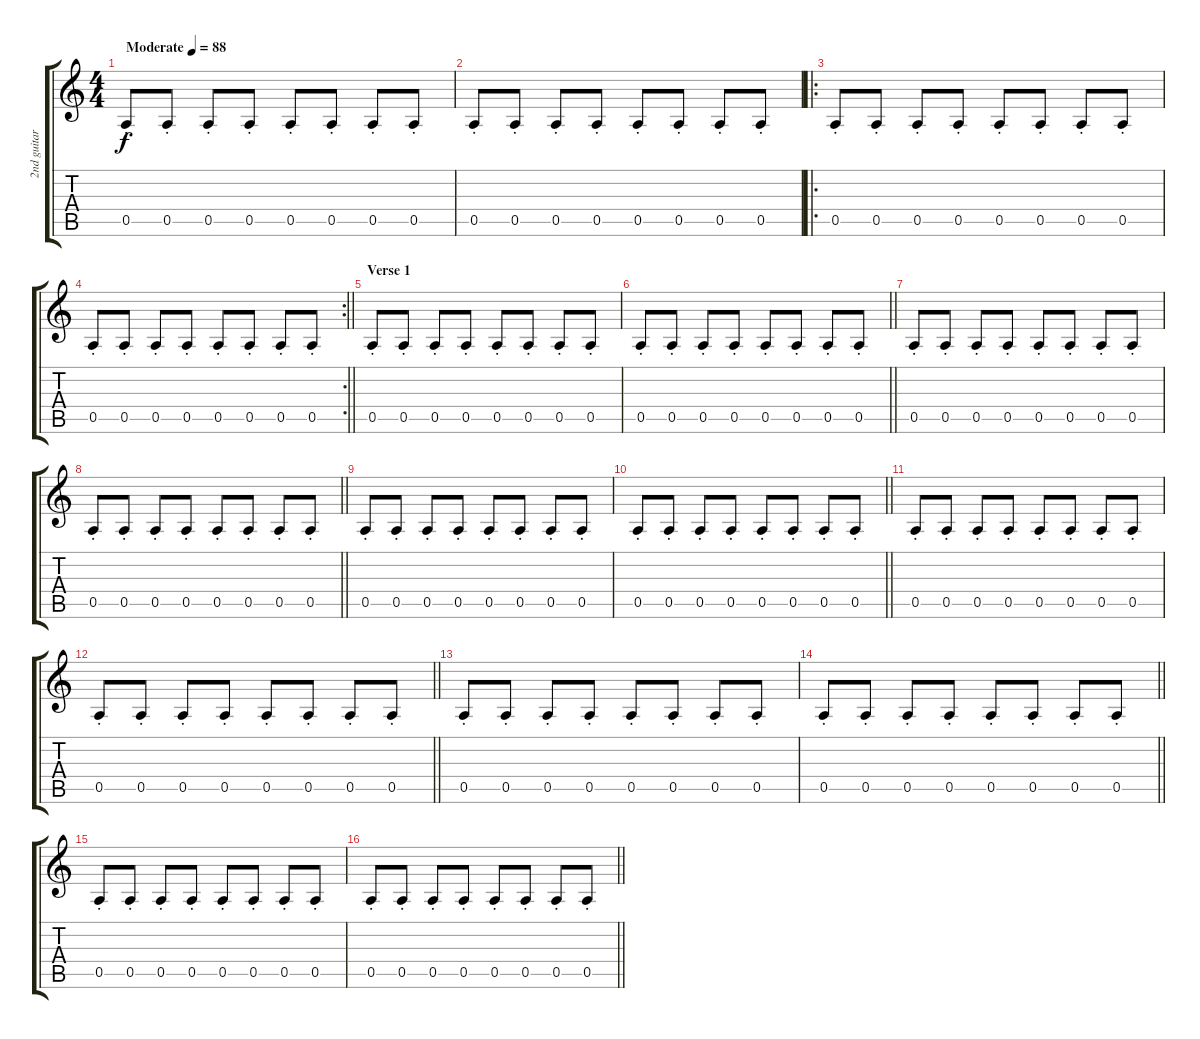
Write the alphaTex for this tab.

\track ("2nd guitar" "2nd guitar") {instrument distortionguitar}
\staff {score tabs}
\tuning (E4 B3 G3 D3 A2 E2) {hide}
\ts (4 4)
\tempo (88 "Moderate")
\clef g2
\ks c
0.5{st}.8{dy f instrument distortionguitar} 0.5{st}.8 0.5{st}.8 0.5{st}.8 0.5{st}.8 0.5{st}.8 0.5{st}.8 0.5{st}.8 |
0.5{st}.8 0.5{st}.8 0.5{st}.8 0.5{st}.8 0.5{st}.8 0.5{st}.8 0.5{st}.8 0.5{st}.8 |
\ro
0.5{st}.8 0.5{st}.8 0.5{st}.8 0.5{st}.8 0.5{st}.8 0.5{st}.8 0.5{st}.8 0.5{st}.8 |
\rc 2
\barLineRight lightlight
0.5{st}.8 0.5{st}.8 0.5{st}.8 0.5{st}.8 0.5{st}.8 0.5{st}.8 0.5{st}.8 0.5{st}.8 |
\section ("" "Verse 1")
0.5{st}.8 0.5{st}.8 0.5{st}.8 0.5{st}.8 0.5{st}.8 0.5{st}.8 0.5{st}.8 0.5{st}.8 |
\barLineRight lightlight
0.5{st}.8 0.5{st}.8 0.5{st}.8 0.5{st}.8 0.5{st}.8 0.5{st}.8 0.5{st}.8 0.5{st}.8 |
0.5{st}.8 0.5{st}.8 0.5{st}.8 0.5{st}.8 0.5{st}.8 0.5{st}.8 0.5{st}.8 0.5{st}.8 |
\barLineRight lightlight
0.5{st}.8 0.5{st}.8 0.5{st}.8 0.5{st}.8 0.5{st}.8 0.5{st}.8 0.5{st}.8 0.5{st}.8 |
0.5{st}.8 0.5{st}.8 0.5{st}.8 0.5{st}.8 0.5{st}.8 0.5{st}.8 0.5{st}.8 0.5{st}.8 |
\barLineRight lightlight
0.5{st}.8 0.5{st}.8 0.5{st}.8 0.5{st}.8 0.5{st}.8 0.5{st}.8 0.5{st}.8 0.5{st}.8 |
0.5{st}.8 0.5{st}.8 0.5{st}.8 0.5{st}.8 0.5{st}.8 0.5{st}.8 0.5{st}.8 0.5{st}.8 |
\barLineRight lightlight
0.5{st}.8 0.5{st}.8 0.5{st}.8 0.5{st}.8 0.5{st}.8 0.5{st}.8 0.5{st}.8 0.5{st}.8 |
0.5{st}.8 0.5{st}.8 0.5{st}.8 0.5{st}.8 0.5{st}.8 0.5{st}.8 0.5{st}.8 0.5{st}.8 |
\barLineRight lightlight
0.5{st}.8 0.5{st}.8 0.5{st}.8 0.5{st}.8 0.5{st}.8 0.5{st}.8 0.5{st}.8 0.5{st}.8 |
0.5{st}.8 0.5{st}.8 0.5{st}.8 0.5{st}.8 0.5{st}.8 0.5{st}.8 0.5{st}.8 0.5{st}.8 |
\barLineRight lightlight
0.5{st}.8 0.5{st}.8 0.5{st}.8 0.5{st}.8 0.5{st}.8 0.5{st}.8 0.5{st}.8 0.5{st}.8
